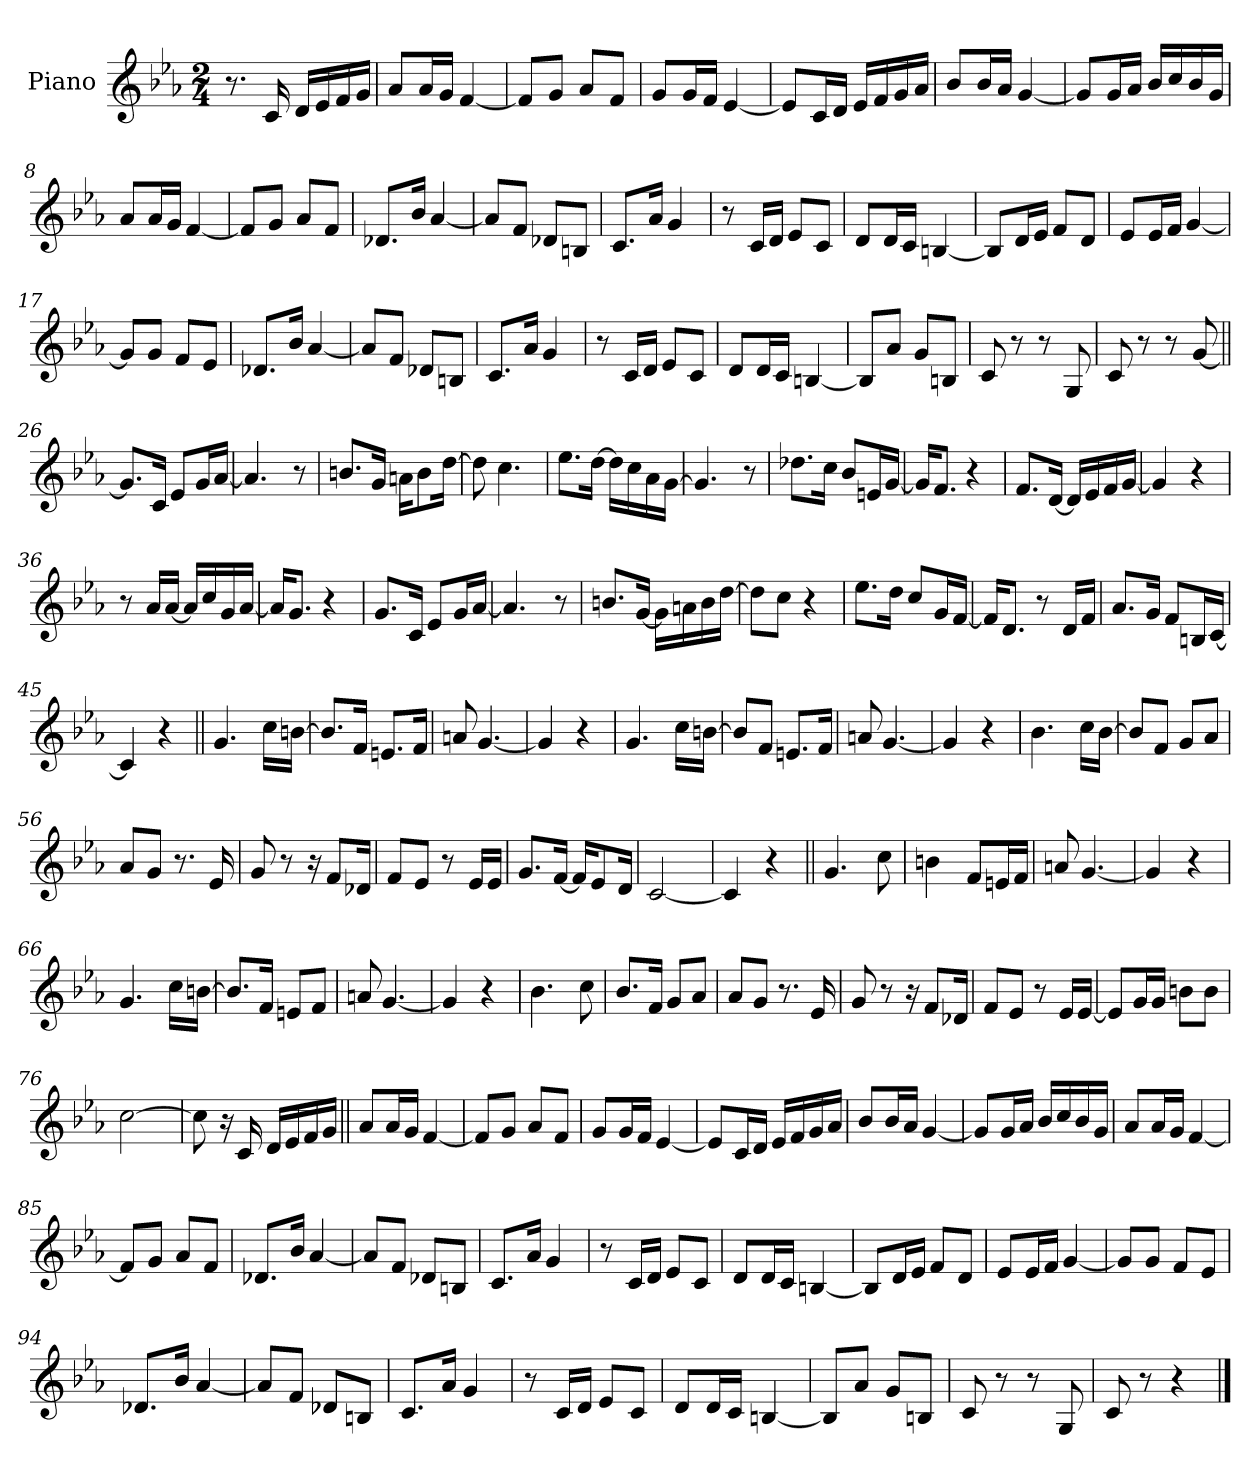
**kern
*part1
*staff1
*I"Piano
*I'Pno.
*clefG2
*k[b-e-a-]
*M2/4
*MM90
=1
8.r
16c
16dLL
16e-
16f
16gJJ
=2
8a-L
16a-L
16gJJ
[4f
=3
8fL]
8gJ
8a-L
8fJ
=4
8gL
16gL
16fJJ
[4e-
=5
8e-L]
16cL
16dJJ
16e-LL
16f
16g
16a-JJ
=6
8b-L
16b-L
16a-JJ
[4g
=7
8gL]
16gL
16a-JJ
16b-LL
16cc
16b-
16gJJ
=8
8a-L
16a-L
16gJJ
[4f
=9
8fL]
8gJ
8a-L
8fJ
=10
8.d-XL
16b-Jk
[4a-
=11
8a-L]
8fJ
8d-XL
8BnJ
=12
8.cL
16a-Jk
4g
=13
8r
16cLL
16dJJ
8e-L
8cJ
=14
8dL
16dL
16cJJ
[4Bn
=15
8BL]
16dL
16e-JJ
8fL
8dJ
=16
8e-L
16e-L
16fJJ
[4g
=17
8gL]
8gJ
8fL
8e-J
=18
8.d-XL
16b-Jk
[4a-
=19
8a-L]
8fJ
8d-XL
8BnJ
=20
8.cL
16a-Jk
4g
=21
8r
16cLL
16dJJ
8e-L
8cJ
=22
8dL
16dL
16cJJ
[4Bn
=23
8BL]
8a-J
8gL
8BnJ
=24
8c
8r
8r
8G
=25
8c
8r
8r
[8g
=26||
8.gL]
16cJk
8e-L
16gL
[16a-JJ
=27
4.a-]
8r
=28
8.bnL
16gJk
16anKL
8b
[16ddJk
=29
8dd]
4.cc
=30
8.ee-L
[16ddJk
16ddLL]
16cc
16a-
[16gJJ
=31
4.g]
8r
=32
8.dd-XL
16ccJk
8b-L
16enL
[16gJJ
=33
16gKL]
8.fJ
4r
=34
8.fL
[16dJk
16dLL]
16e-
16f
[16gJJ
=35
4g]
4r
=36
8r
16a-LL
[16a-JJ
16a-LL]
16cc
16g
[16a-JJ
=37
16a-KL]
8.gJ
4r
=38
8.gL
16cJk
8e-L
16gL
[16a-JJ
=39
4.a-]
8r
=40
8.bnL
[16gJk
16gLL]
16an
16b
[16ddJJ
=41
8ddL]
8ccJ
4r
=42
8.ee-L
16ddJk
8ccL
16gL
[16fJJ
=43
16fKL]
8.dJ
8r
16dLL
16fJJ
=44
8.a-L
16gJk
8fL
16BnL
[16cJJ
=45
4c]
4r
=46||
4.g
16ccLL
[16bnJJ
=47
8.bL]
16fJk
8.enL
16fJk
=48
8an
[4.g
=49
4g]
4r
=50
4.g
16ccLL
[16bnJJ
=51
8bL]
8fJ
8.enL
16fJk
=52
8an
[4.g
=53
4g]
4r
=54
4.b-
16ccLL
[16b-JJ
=55
8b-L]
8fJ
8gL
8a-J
=56
8a-L
8gJ
8.r
16e-
=57
8g
8r
16r
8fL
16d-XJk
=58
8fL
8e-J
8r
16e-LL
16e-JJ
=59
8.gL
[16fJk
16fKL]
8e-
16dJk
=60
[2c
=61
4c]
4r
=62||
4.g
8cc
=63
4bn
8fL
16enL
16fJJ
=64
8an
[4.g
=65
4g]
4r
=66
4.g
16ccLL
[16bnJJ
=67
8.bL]
16fJk
8enL
8fJ
=68
8an
[4.g
=69
4g]
4r
=70
4.b-
8cc
=71
8.b-L
16fJk
8gL
8a-J
=72
8a-L
8gJ
8.r
16e-
=73
8g
8r
16r
8fL
16d-XJk
=74
8fL
8e-J
8r
16e-LL
[16e-JJ
=75
8e-L]
16gL
16gJJ
8bnL
8bJ
=76
[2cc
=77
8cc]
16r
16c
16dLL
16e-
16f
16gJJ
=78||
8a-L
16a-L
16gJJ
[4f
=79
8fL]
8gJ
8a-L
8fJ
=80
8gL
16gL
16fJJ
[4e-
=81
8e-L]
16cL
16dJJ
16e-LL
16f
16g
16a-JJ
=82
8b-L
16b-L
16a-JJ
[4g
=83
8gL]
16gL
16a-JJ
16b-LL
16cc
16b-
16gJJ
=84
8a-L
16a-L
16gJJ
[4f
=85
8fL]
8gJ
8a-L
8fJ
=86
8.d-XL
16b-Jk
[4a-
=87
8a-L]
8fJ
8d-XL
8BnJ
=88
8.cL
16a-Jk
4g
=89
8r
16cLL
16dJJ
8e-L
8cJ
=90
8dL
16dL
16cJJ
[4Bn
=91
8BL]
16dL
16e-JJ
8fL
8dJ
=92
8e-L
16e-L
16fJJ
[4g
=93
8gL]
8gJ
8fL
8e-J
=94
8.d-XL
16b-Jk
[4a-
=95
8a-L]
8fJ
8d-XL
8BnJ
=96
8.cL
16a-Jk
4g
=97
8r
16cLL
16dJJ
8e-L
8cJ
=98
8dL
16dL
16cJJ
[4Bn
=99
8BL]
8a-J
8gL
8BnJ
=100
8c
8r
8r
8G
=101
8c
8r
4r
==
*-
